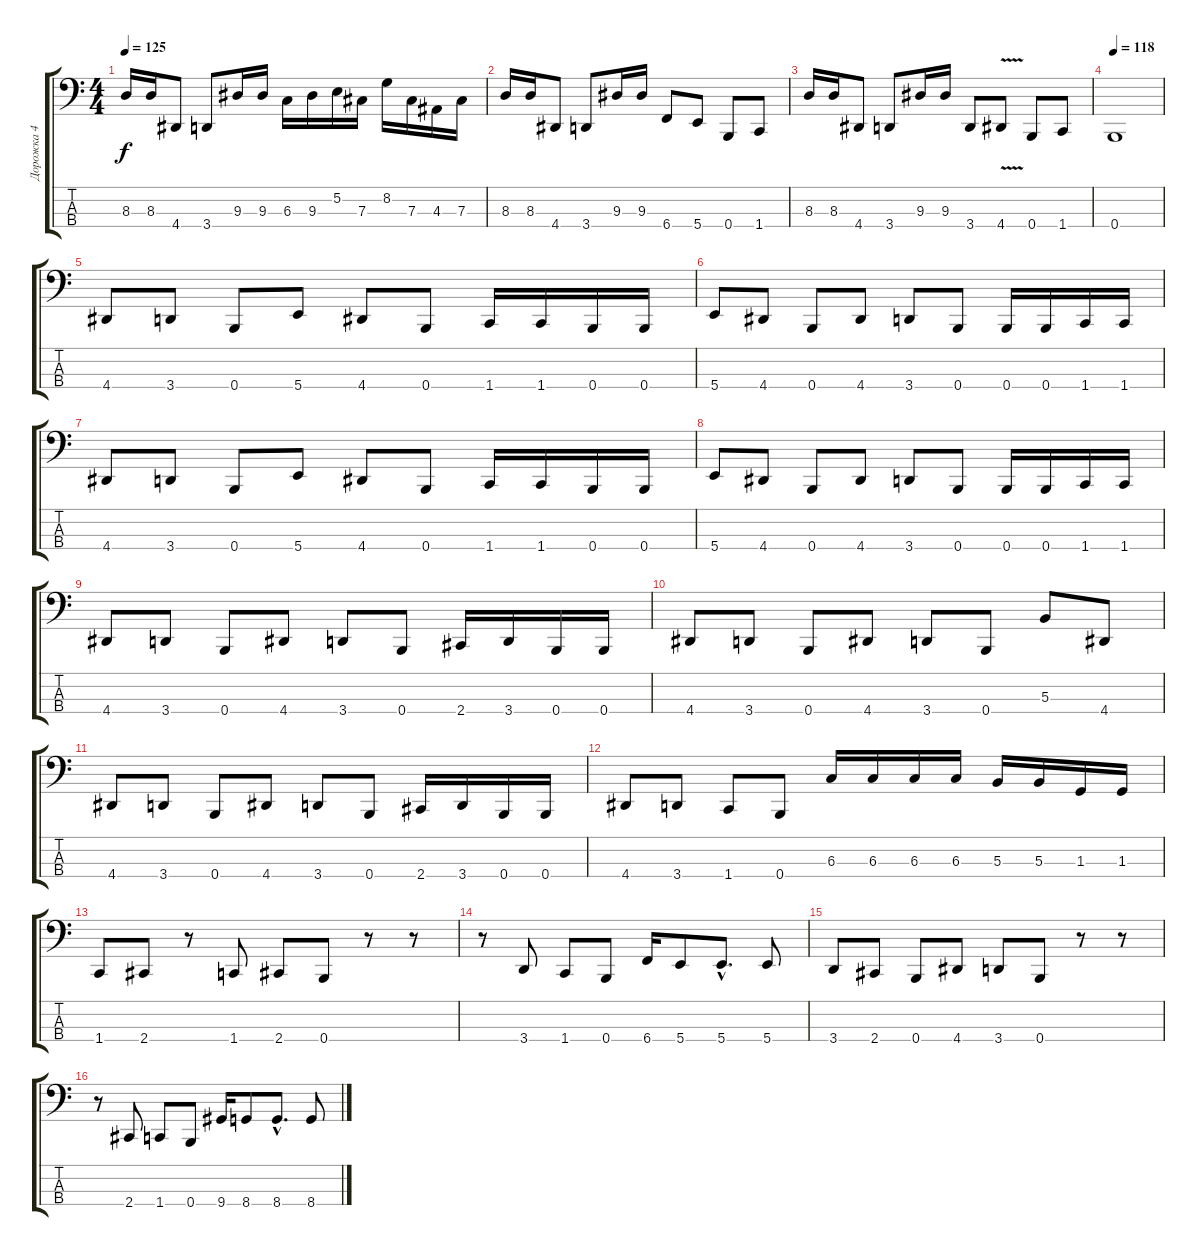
\track ("Дорожка 4" "Дорожка 4") {instrument electricbasspick}
\staff {score tabs}
\tuning (E2 B1 Gb1 B0) {hide}
\ts (4 4)
\tempo 125
\clef f4
\ks c
8.3.16{dy f} 8.3.16 4.4.8 3.4.8 9.3.16 9.3.16 6.3.16 9.3.16 5.2.16 7.3.16 8.2.16 7.3.16 4.3.16 7.3.16 |
8.3.16 8.3.16 4.4.8 3.4.8 9.3.16 9.3.16 6.4.8 5.4.8 0.4.8 1.4.8 |
8.3.16 8.3.16 4.4.8 3.4.8 9.3.16 9.3.16 3.4.8 4.4{v}.8 0.4.8 1.4.8 |
\tempo 118
0.4.1 |
4.4.8 3.4.8 0.4.8 5.4.8 4.4.8 0.4.8 1.4.16 1.4.16 0.4.16 0.4.16 |
5.4.8 4.4.8 0.4.8 4.4.8 3.4.8 0.4.8 0.4.16 0.4.16 1.4.16 1.4.16 |
4.4.8 3.4.8 0.4.8 5.4.8 4.4.8 0.4.8 1.4.16 1.4.16 0.4.16 0.4.16 |
5.4.8 4.4.8 0.4.8 4.4.8 3.4.8 0.4.8 0.4.16 0.4.16 1.4.16 1.4.16 |
4.4.8 3.4.8 0.4.8 4.4.8 3.4.8 0.4.8 2.4.16 3.4.16 0.4.16 0.4.16 |
4.4.8 3.4.8 0.4.8 4.4.8 3.4.8 0.4.8 5.3.8 4.4.8 |
4.4.8 3.4.8 0.4.8 4.4.8 3.4.8 0.4.8 2.4.16 3.4.16 0.4.16 0.4.16 |
4.4.8 3.4.8 1.4.8 0.4.8 6.3.16 6.3.16 6.3.16 6.3.16 5.3.16 5.3.16 1.3.16 1.3.16 |
1.4.8 2.4.8 r.8 1.4.8 2.4.8 0.4.8 r.8 r.8 |
r.8 3.4.8 1.4.8 0.4.8 6.4.16 5.4.8 5.4{hac}.8{d} 5.4.8 |
3.4.8 2.4.8 0.4.8 4.4.8 3.4.8 0.4.8 r.8 r.8 |
r.8 2.4.8 1.4.8 0.4.8 9.4.16 8.4.8 8.4{hac}.8{d} 8.4.8
